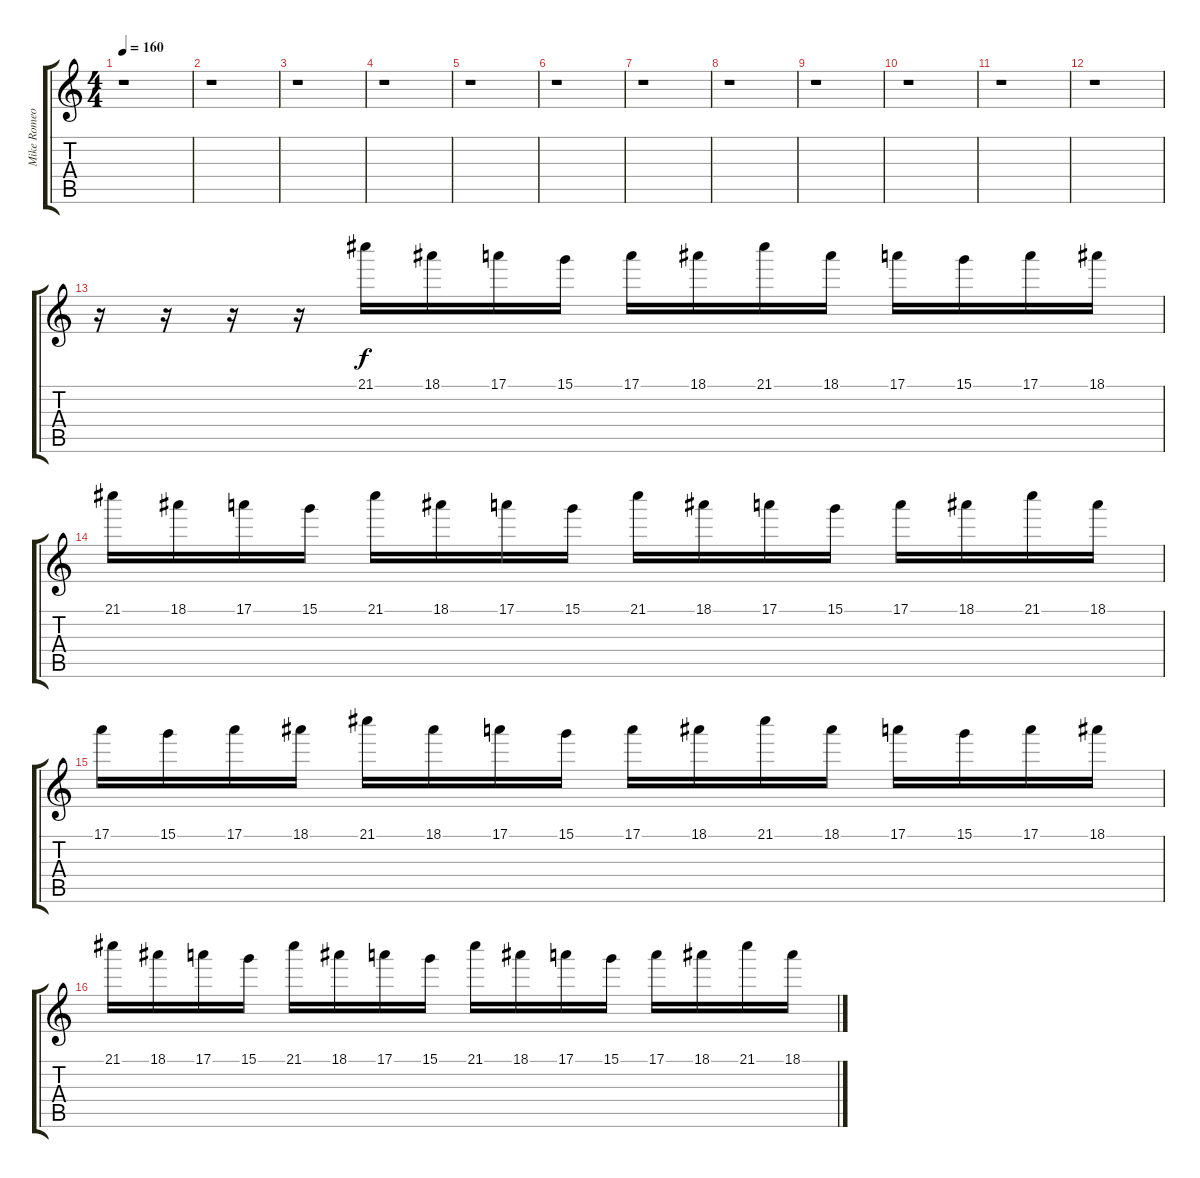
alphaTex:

\track ("Mike Romeo (Guitar)" "Mike Romeo") {instrument distortionguitar}
\staff {score tabs}
\tuning (E4 B3 G3 D3 A2 D2) {hide}
\ts (4 4)
\tempo 160
\clef g2
\ks c
r.1{dy f} |
r.1 |
r.1 |
r.1 |
r.1 |
r.1 |
r.1 |
r.1 |
r.1 |
r.1 |
r.1 |
r.1 |
r.16 r.16 r.16 r.16 21.1.16{volume 12 balance 5} 18.1.16 17.1.16{volume 12} 15.1.16 17.1.16{volume 12} 18.1.16 21.1.16{volume 12} 18.1.16 17.1.16 15.1.16 17.1.16 18.1.16 |
21.1.16{volume 12} 18.1.16 17.1.16{volume 12} 15.1.16 21.1.16{volume 12} 18.1.16 17.1.16{volume 11} 15.1.16 21.1.16{volume 11} 18.1.16 17.1.16{volume 11} 15.1.16 17.1.16 18.1.16 21.1.16 18.1.16 |
17.1.16{volume 11} 15.1.16 17.1.16{volume 11} 18.1.16 21.1.16{volume 10} 18.1.16 17.1.16{volume 10} 15.1.16 17.1.16{volume 10} 18.1.16 21.1.16{volume 10} 18.1.16 17.1.16 15.1.16 17.1.16 18.1.16 |
21.1.16{volume 12} 18.1.16 17.1.16{volume 12} 15.1.16 21.1.16{volume 12} 18.1.16 17.1.16{volume 11} 15.1.16 21.1.16{volume 11} 18.1.16 17.1.16{volume 11} 15.1.16 17.1.16 18.1.16 21.1.16 18.1.16
